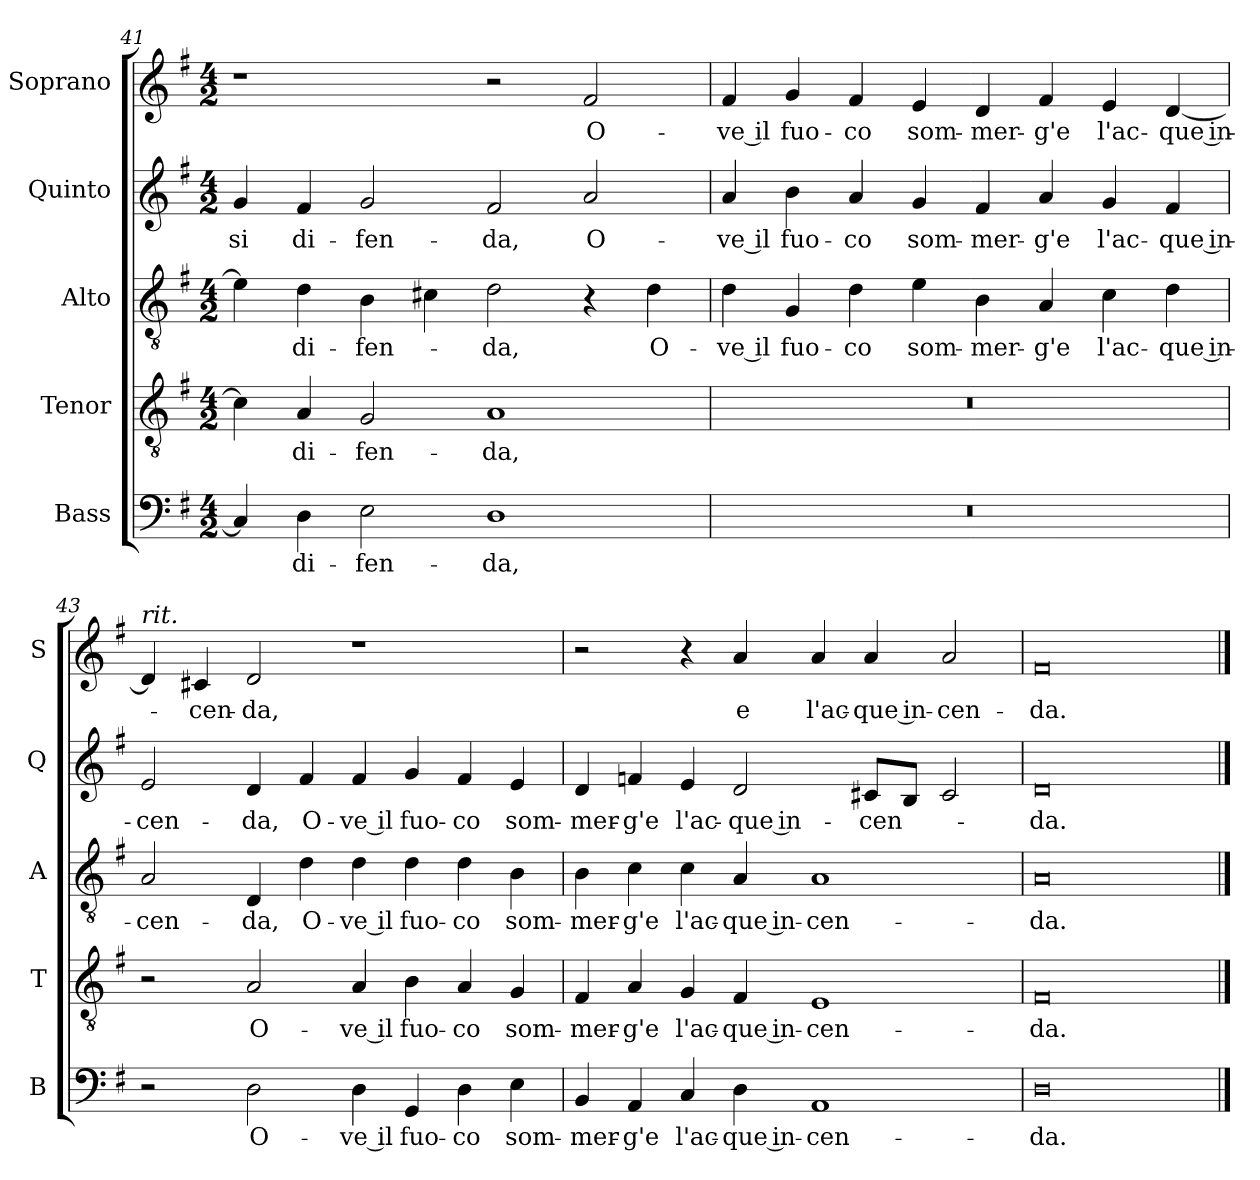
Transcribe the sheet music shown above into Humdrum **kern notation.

**kern	**text	**kern	**text	**kern	**text	**kern	**text	**kern	**text
*part5	*part5	*part4	*part4	*part3	*part3	*part2	*part2	*part1	*part1
*staff5	*staff5	*staff4	*staff4	*staff3	*staff3	*staff2	*staff2	*staff1	*staff1
*I"Bass	*	*I"Tenor	*	*I"Alto	*	*I"Quinto	*	*I"Soprano	*
*I'B	*	*I'T	*	*I'A	*	*I'Q	*	*I'S	*
*clefF4	*	*clefGv2	*	*clefGv2	*	*clefG2	*	*clefG2	*
*k[f#]	*	*k[f#]	*	*k[f#]	*	*k[f#]	*	*k[f#]	*
*G:	*	*G:	*	*G:	*	*G:	*	*G:	*
*M4/2	*	*M4/2	*	*M4/2	*	*M4/2	*	*M4/2	*
=41	=41	=41	=41	=41	=41	=41	=41	=41	=41
!	!	!	!	!	!	!	!LO:LY:b	!	!
4C/]	.	4c\]	.	4e\]	.	4g/	si	1r	.
!	!LO:LY:b	!	!LO:LY:b	!	!LO:LY:b	!	!LO:LY:b	!	!
4D\	di-	4A/	di-	4d\	di-	4f#/	di-	.	.
!	!LO:LY:b	!	!LO:LY:b	!	!LO:LY:b	!	!LO:LY:b	!	!
2E\	-fen-	2G/	-fen-	4B\	-fen-	2g/	-fen-	.	.
.	.	.	.	4c#X\	.	.	.	.	.
!	!LO:LY:b	!	!LO:LY:b	!	!LO:LY:b	!	!LO:LY:b	!	!
1D	-da,	1A	-da,	2d\	-da,	2f#/	-da,	2r	.
!	!	!	!	!	!	!	!LO:LY:b	!	!LO:LY:b
.	.	.	.	4r	.	2a/	O-	2f#/	O-
!	!	!	!	!	!LO:LY:b	!	!	!	!
.	.	.	.	4d\	O-	.	.	.	.
=42	=42	=42	=42	=42	=42	=42	=42	=42	=42
!	!	!	!	!	!LO:LY:b	!	!LO:LY:b	!	!LO:LY:b
0r	.	0r	.	4d\	-ve il	4a/	-ve il	4f#/	-ve il
!	!	!	!	!	!LO:LY:b	!	!LO:LY:b	!	!LO:LY:b
.	.	.	.	4G/	fuo-	4b\	fuo-	4g/	fuo-
!	!	!	!	!	!LO:LY:b	!	!LO:LY:b	!	!LO:LY:b
.	.	.	.	4d\	-co	4a/	-co	4f#/	-co
!	!	!	!	!	!LO:LY:b	!	!LO:LY:b	!	!LO:LY:b
.	.	.	.	4e\	som-	4g/	som-	4e/	som-
!	!	!	!	!	!LO:LY:b	!	!LO:LY:b	!	!LO:LY:b
.	.	.	.	4B\	-mer-	4f#/	-mer-	4d/	-mer-
!	!	!	!	!	!LO:LY:b	!	!LO:LY:b	!	!LO:LY:b
.	.	.	.	4A/	-g'e	4a/	-g'e	4f#/	-g'e
!	!	!	!	!	!LO:LY:b	!	!LO:LY:b	!	!LO:LY:b
.	.	.	.	4c\	l'ac-	4g/	l'ac-	4e/	l'ac-
!	!	!	!	!	!LO:LY:b	!	!LO:LY:b	!	!LO:LY:b
.	.	.	.	4d\	-que in-	4f#/	-que in-	[4d/	-que in-
!!LO:PB:g=z
=43	=43	=43	=43	=43	=43	=43	=43	=43	=43
!	!	!	!	!	!	!	!	!LO:TX:a:i:t=rit.	!
!	!	!	!	!	!LO:LY:b	!	!LO:LY:b	!	!
2r	.	2r	.	2A/	-cen-	2e/	-cen-	4d/]	.
!	!	!	!	!	!	!	!	!	!LO:LY:b
.	.	.	.	.	.	.	.	4c#X/	-cen-
!	!LO:LY:b	!	!LO:LY:b	!	!LO:LY:b	!	!LO:LY:b	!	!LO:LY:b
2D\	O-	2A/	O-	4D/	-da,	4d/	-da,	2d/	-da,
!	!	!	!	!	!LO:LY:b	!	!LO:LY:b	!	!
.	.	.	.	4d\	O-	4f#/	O-	.	.
!	!LO:LY:b	!	!LO:LY:b	!	!LO:LY:b	!	!LO:LY:b	!	!
4D\	-ve il	4A/	-ve il	4d\	-ve il	4f#/	-ve il	1r	.
!	!LO:LY:b	!	!LO:LY:b	!	!LO:LY:b	!	!LO:LY:b	!	!
4GG/	fuo-	4B\	fuo-	4d\	fuo-	4g/	fuo-	.	.
!	!LO:LY:b	!	!LO:LY:b	!	!LO:LY:b	!	!LO:LY:b	!	!
4D\	-co	4A/	-co	4d\	-co	4f#/	-co	.	.
!	!LO:LY:b	!	!LO:LY:b	!	!LO:LY:b	!	!LO:LY:b	!	!
4E\	som-	4G/	som-	4B\	som-	4e/	som-	.	.
=44	=44	=44	=44	=44	=44	=44	=44	=44	=44
!	!LO:LY:b	!	!LO:LY:b	!	!LO:LY:b	!	!LO:LY:b	!	!
4BB/	-mer-	4F#/	-mer-	4B\	-mer-	4d/	-mer-	2r	.
!	!LO:LY:b	!	!LO:LY:b	!	!LO:LY:b	!	!LO:LY:b	!	!
4AA/	-g'e	4A/	-g'e	4c\	-g'e	4fn/	-g'e	.	.
!	!LO:LY:b	!	!LO:LY:b	!	!LO:LY:b	!	!LO:LY:b	!	!
4C/	l'ac-	4G/	l'ac-	4c\	l'ac-	4e/	l'ac-	4r	.
!	!LO:LY:b	!	!LO:LY:b	!	!LO:LY:b	!	!LO:LY:b	!	!LO:LY:b
4D\	-que in-	4F#/	-que in-	4A/	-que in-	2d/	-que in-	4a/	e
!	!LO:LY:b	!	!LO:LY:b	!	!LO:LY:b	!	!	!	!LO:LY:b
1AA	-cen-	1E	-cen-	1A	-cen-	.	.	4a/	l'ac-
!	!	!	!	!	!	!	!LO:LY:b	!	!LO:LY:b
.	.	.	.	.	.	8c#X/L	-cen-	4a/	-que in-
.	.	.	.	.	.	8B/J	.	.	.
!	!	!	!	!	!	!	!	!	!LO:LY:b
.	.	.	.	.	.	2c#/	.	2a/	-cen-
=45	=45	=45	=45	=45	=45	=45	=45	=45	=45
!	!LO:LY:b	!	!LO:LY:b	!	!LO:LY:b	!	!LO:LY:b	!	!LO:LY:b
0D	-da.	0F#	-da.	0A	-da.	0d	-da.	0f#	-da.
==	==	==	==	==	==	==	==	==	==
*-	*-	*-	*-	*-	*-	*-	*-	*-	*-
